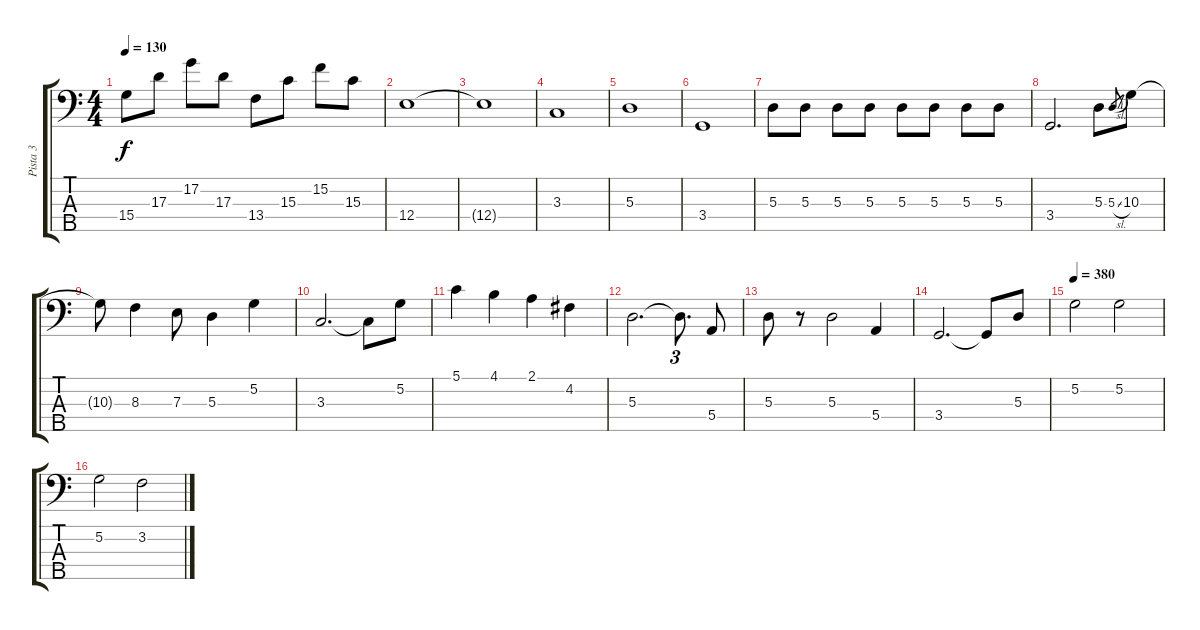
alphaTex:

\track ("Pista 3" "Pista 3") {instrument electricbassfinger}
\staff {score tabs}
\tuning (G2 D2 A1 E1 B0) {hide}
\ts (4 4)
\tempo 130
\clef f4
\ks c
15.4.8{dy f} 17.3.8 17.2.8 17.3.8 13.4.8 15.3.8 15.2.8 15.3.8 |
12.4.1 |
12.4{t}.1 |
3.3.1 |
5.3.1 |
3.4.1 |
5.3.8 5.3.8 5.3.8 5.3.8 5.3.8 5.3.8 5.3.8 5.3.8 |
3.4.2{d} 5.3.8 5.3{sl}.8{gr} 10.3.8 |
10.3{t}.8 8.3.4 7.3.8 5.3.4 5.2.4 |
3.3.2{d} 3.3{t}.8 5.2.8 |
5.1.4 4.1.4 2.1.4 4.2.4 |
5.3.2{d} 5.3{t}.8{d tu (3 2)} 5.4.8 |
5.3.8 r.8 5.3.2 5.4.4 |
3.4.2{d} 3.4{t}.8 5.3.8 |
\tempo 380
5.2.2 5.2.2 |
5.2.2 3.2.2
